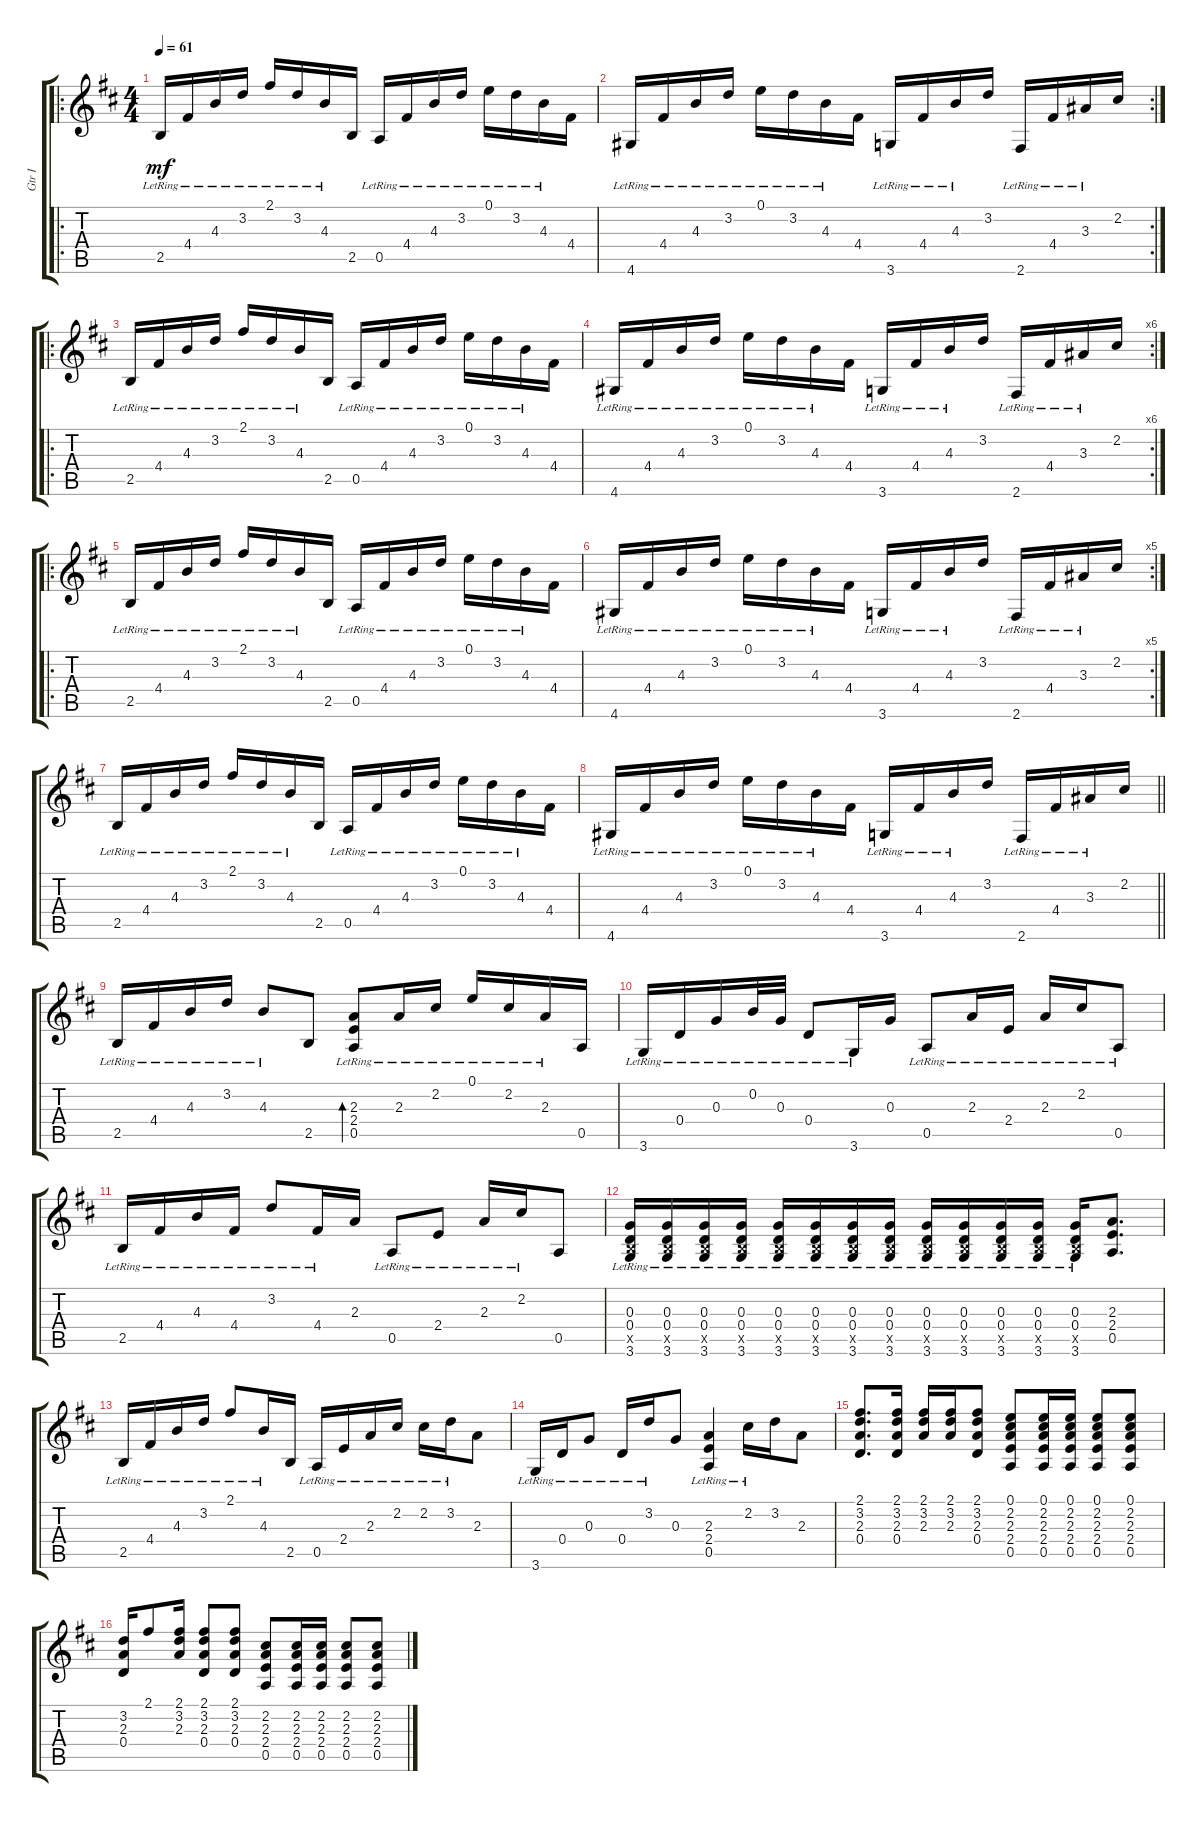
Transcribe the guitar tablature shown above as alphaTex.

\track ("Gtr I" "Gtr I") {instrument electricguitarclean}
\staff {score tabs}
\tuning (E4 B3 G3 D3 A2 E2) {hide}
\ro
\ts (4 4)
\tempo 61
\clef g2
\ks d
2.5{lr}.16{dy mf instrument electricguitarclean} 4.4{lr}.16 4.3{lr}.16 3.2{lr}.16 2.1{lr}.16 3.2{lr}.16 4.3{lr}.16 2.5.16 0.5{lr}.16 4.4{lr}.16 4.3{lr}.16 3.2{lr}.16 0.1{lr}.16 3.2{lr}.16 4.3{lr}.16 4.4.16 |
\rc 2
4.6{lr}.16 4.4{lr}.16 4.3{lr}.16 3.2{lr}.16 0.1{lr}.16 3.2{lr}.16 4.3{lr}.16 4.4.16 3.6{lr}.16 4.4{lr}.16 4.3{lr}.16 3.2.16 2.6{lr}.16 4.4{lr}.16 3.3{lr}.16 2.2.16 |
\ro
2.5{lr}.16 4.4{lr}.16 4.3{lr}.16 3.2{lr}.16 2.1{lr}.16 3.2{lr}.16 4.3{lr}.16 2.5.16 0.5{lr}.16 4.4{lr}.16 4.3{lr}.16 3.2{lr}.16 0.1{lr}.16 3.2{lr}.16 4.3{lr}.16 4.4.16 |
\rc 6
4.6{lr}.16 4.4{lr}.16 4.3{lr}.16 3.2{lr}.16 0.1{lr}.16 3.2{lr}.16 4.3{lr}.16 4.4.16 3.6{lr}.16 4.4{lr}.16 4.3{lr}.16 3.2.16 2.6{lr}.16 4.4{lr}.16 3.3{lr}.16 2.2.16 |
\ro
2.5{lr}.16 4.4{lr}.16 4.3{lr}.16 3.2{lr}.16 2.1{lr}.16 3.2{lr}.16 4.3{lr}.16 2.5.16 0.5{lr}.16 4.4{lr}.16 4.3{lr}.16 3.2{lr}.16 0.1{lr}.16 3.2{lr}.16 4.3{lr}.16 4.4.16 |
\rc 5
4.6{lr}.16 4.4{lr}.16 4.3{lr}.16 3.2{lr}.16 0.1{lr}.16 3.2{lr}.16 4.3{lr}.16 4.4.16 3.6{lr}.16 4.4{lr}.16 4.3{lr}.16 3.2.16 2.6{lr}.16 4.4{lr}.16 3.3{lr}.16 2.2.16 |
2.5{lr}.16 4.4{lr}.16 4.3{lr}.16 3.2{lr}.16 2.1{lr}.16 3.2{lr}.16 4.3{lr}.16 2.5.16 0.5{lr}.16 4.4{lr}.16 4.3{lr}.16 3.2{lr}.16 0.1{lr}.16 3.2{lr}.16 4.3{lr}.16 4.4.16 |
\barLineRight lightlight
4.6{lr}.16 4.4{lr}.16 4.3{lr}.16 3.2{lr}.16 0.1{lr}.16 3.2{lr}.16 4.3{lr}.16 4.4.16 3.6{lr}.16 4.4{lr}.16 4.3{lr}.16 3.2.16 2.6{lr}.16 4.4{lr}.16 3.3{lr}.16 2.2.16 |
2.5{lr}.16 4.4{lr}.16 4.3{lr}.16 3.2{lr}.16 4.3{lr}.8 2.5.8 (2.3{lr} 2.4{lr} 0.5{lr}).8{bd 30} 2.3{lr}.16 2.2{lr}.16 0.1{lr}.16 2.2{lr}.16 2.3{lr}.16 0.5.16 |
3.6{lr}.16 0.4{lr}.16 0.3{lr}.16 0.2{lr}.32 0.3{lr}.32 0.4{lr}.8 3.6{lr}.16 0.3.16 0.5{lr}.8 2.3{lr}.16 2.4{lr}.16 2.3{lr}.16 2.2{lr}.16 0.5{lr}.8 |
2.5{lr}.16 4.4{lr}.16 4.3{lr}.16 4.4{lr}.16 3.2{lr}.8 4.4{lr}.16 2.3.16 0.5{lr}.8 2.4{lr}.8 2.3{lr}.16 2.2{lr}.16 0.5.8 |
(0.3{lr} 0.4{lr} 2.5{x} 3.6{lr}).16 (0.3{lr} 0.4{lr} 2.5{x} 3.6{lr}).16 (0.3{lr} 0.4{lr} 2.5{x} 3.6{lr}).16 (0.3{lr} 0.4{lr} 2.5{x} 3.6{lr}).16 (0.3{lr} 0.4{lr} 2.5{x} 3.6{lr}).16 (0.3{lr} 0.4{lr} 2.5{x} 3.6{lr}).16 (0.3{lr} 0.4{lr} 2.5{x} 3.6{lr}).16 (0.3{lr} 0.4{lr} 2.5{x} 3.6{lr}).16 (0.3{lr} 0.4{lr} 2.5{x} 3.6{lr}).16 (0.3{lr} 0.4{lr} 2.5{x} 3.6{lr}).16 (0.3{lr} 0.4{lr} 2.5{x} 3.6{lr}).16 (0.3{lr} 0.4{lr} 2.5{x} 3.6{lr}).16 (0.3{lr} 0.4{lr} 2.5{x} 3.6{lr}).16 (2.3 2.4 0.5).8{d} |
2.5{lr}.16 4.4{lr}.16 4.3{lr}.16 3.2{lr}.16 2.1{lr}.8 4.3{lr}.16 2.5.16 0.5{lr}.16 2.4{lr}.16 2.3{lr}.16 2.2{lr}.16 2.2{lr}.16 3.2{lr}.16 2.3.8 |
3.6{lr}.16 0.4{lr}.16 0.3{lr}.8 0.4{lr}.16 3.2{lr}.16 0.3.8 (2.3{lr} 2.4{lr} 0.5{lr}).4 2.2{lr}.16 3.2.16 2.3.8 |
(2.1 3.2 2.3 0.4).8{d} (2.1 3.2 2.3 0.4).16 (2.1 3.2 2.3).16 (2.1 3.2 2.3).16 (2.1 3.2 2.3 0.4).8 (0.1 2.2 2.3 2.4 0.5).8 (0.1 2.2 2.3 2.4 0.5).16 (0.1 2.2 2.3 2.4 0.5).16 (0.1 2.2 2.3 2.4 0.5).8 (0.1 2.2 2.3 2.4 0.5).8 |
(3.2 2.3 0.4).16 2.1.8 (2.1 3.2 2.3).16 (2.1 3.2 2.3 0.4).8 (2.1 3.2 2.3 0.4).8 (2.2 2.3 2.4 0.5).8 (2.2 2.3 2.4 0.5).16 (2.2 2.3 2.4 0.5).16 (2.2 2.3 2.4 0.5).8 (2.2 2.3 2.4 0.5).8
